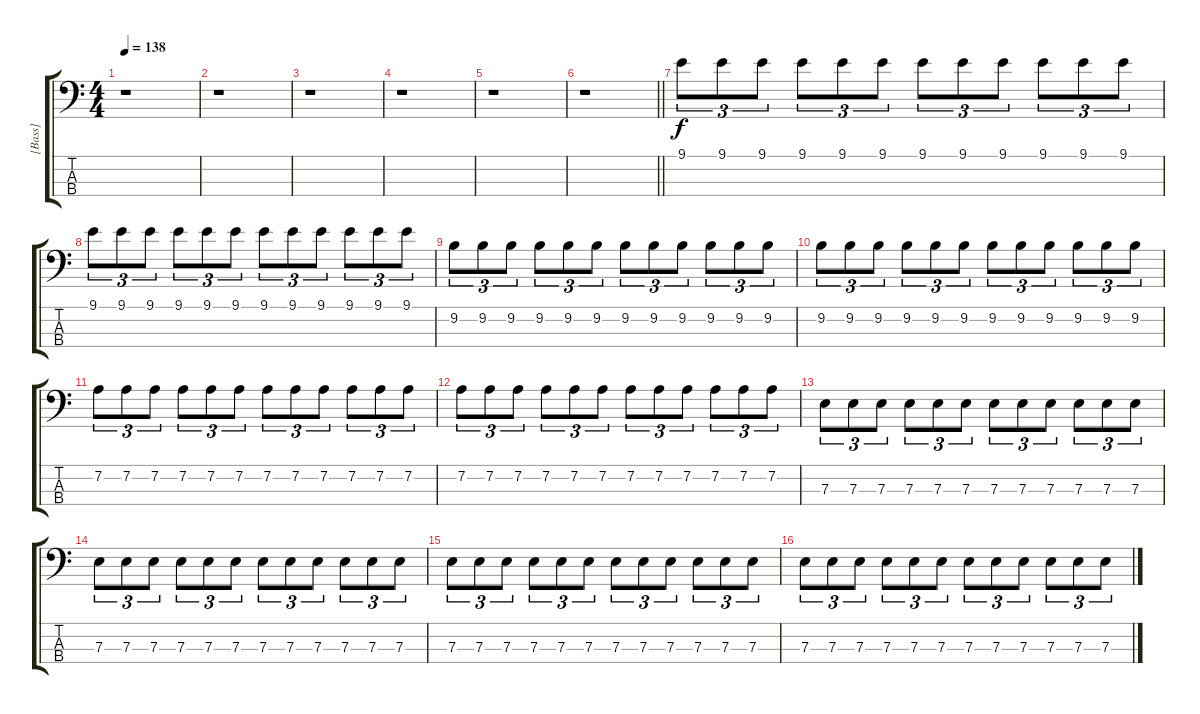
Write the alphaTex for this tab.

\track ("[Bass]" "[Bass]") {instrument electricbassfinger}
\staff {score tabs}
\tuning (G2 D2 A1 E1) {hide}
\ts (4 4)
\tempo 138
\clef f4
\ks c
r.1{dy f} |
r.1 |
r.1 |
r.1 |
r.1 |
\barLineRight lightlight
r.1 |
9.1.8{tu (3 2)} 9.1.8{tu (3 2)} 9.1.8{tu (3 2)} 9.1.8{tu (3 2)} 9.1.8{tu (3 2)} 9.1.8{tu (3 2)} 9.1.8{tu (3 2)} 9.1.8{tu (3 2)} 9.1.8{tu (3 2)} 9.1.8{tu (3 2)} 9.1.8{tu (3 2)} 9.1.8{tu (3 2)} |
9.1.8{tu (3 2)} 9.1.8{tu (3 2)} 9.1.8{tu (3 2)} 9.1.8{tu (3 2)} 9.1.8{tu (3 2)} 9.1.8{tu (3 2)} 9.1.8{tu (3 2)} 9.1.8{tu (3 2)} 9.1.8{tu (3 2)} 9.1.8{tu (3 2)} 9.1.8{tu (3 2)} 9.1.8{tu (3 2)} |
9.2.8{tu (3 2)} 9.2.8{tu (3 2)} 9.2.8{tu (3 2)} 9.2.8{tu (3 2)} 9.2.8{tu (3 2)} 9.2.8{tu (3 2)} 9.2.8{tu (3 2)} 9.2.8{tu (3 2)} 9.2.8{tu (3 2)} 9.2.8{tu (3 2)} 9.2.8{tu (3 2)} 9.2.8{tu (3 2)} |
9.2.8{tu (3 2)} 9.2.8{tu (3 2)} 9.2.8{tu (3 2)} 9.2.8{tu (3 2)} 9.2.8{tu (3 2)} 9.2.8{tu (3 2)} 9.2.8{tu (3 2)} 9.2.8{tu (3 2)} 9.2.8{tu (3 2)} 9.2.8{tu (3 2)} 9.2.8{tu (3 2)} 9.2.8{tu (3 2)} |
7.2.8{tu (3 2)} 7.2.8{tu (3 2)} 7.2.8{tu (3 2)} 7.2.8{tu (3 2)} 7.2.8{tu (3 2)} 7.2.8{tu (3 2)} 7.2.8{tu (3 2)} 7.2.8{tu (3 2)} 7.2.8{tu (3 2)} 7.2.8{tu (3 2)} 7.2.8{tu (3 2)} 7.2.8{tu (3 2)} |
7.2.8{tu (3 2)} 7.2.8{tu (3 2)} 7.2.8{tu (3 2)} 7.2.8{tu (3 2)} 7.2.8{tu (3 2)} 7.2.8{tu (3 2)} 7.2.8{tu (3 2)} 7.2.8{tu (3 2)} 7.2.8{tu (3 2)} 7.2.8{tu (3 2)} 7.2.8{tu (3 2)} 7.2.8{tu (3 2)} |
7.3.8{tu (3 2)} 7.3.8{tu (3 2)} 7.3.8{tu (3 2)} 7.3.8{tu (3 2)} 7.3.8{tu (3 2)} 7.3.8{tu (3 2)} 7.3.8{tu (3 2)} 7.3.8{tu (3 2)} 7.3.8{tu (3 2)} 7.3.8{tu (3 2)} 7.3.8{tu (3 2)} 7.3.8{tu (3 2)} |
7.3.8{tu (3 2)} 7.3.8{tu (3 2)} 7.3.8{tu (3 2)} 7.3.8{tu (3 2)} 7.3.8{tu (3 2)} 7.3.8{tu (3 2)} 7.3.8{tu (3 2)} 7.3.8{tu (3 2)} 7.3.8{tu (3 2)} 7.3.8{tu (3 2)} 7.3.8{tu (3 2)} 7.3.8{tu (3 2)} |
7.3.8{tu (3 2)} 7.3.8{tu (3 2)} 7.3.8{tu (3 2)} 7.3.8{tu (3 2)} 7.3.8{tu (3 2)} 7.3.8{tu (3 2)} 7.3.8{tu (3 2)} 7.3.8{tu (3 2)} 7.3.8{tu (3 2)} 7.3.8{tu (3 2)} 7.3.8{tu (3 2)} 7.3.8{tu (3 2)} |
7.3.8{tu (3 2)} 7.3.8{tu (3 2)} 7.3.8{tu (3 2)} 7.3.8{tu (3 2)} 7.3.8{tu (3 2)} 7.3.8{tu (3 2)} 7.3.8{tu (3 2)} 7.3.8{tu (3 2)} 7.3.8{tu (3 2)} 7.3.8{tu (3 2)} 7.3.8{tu (3 2)} 7.3.8{tu (3 2)}
